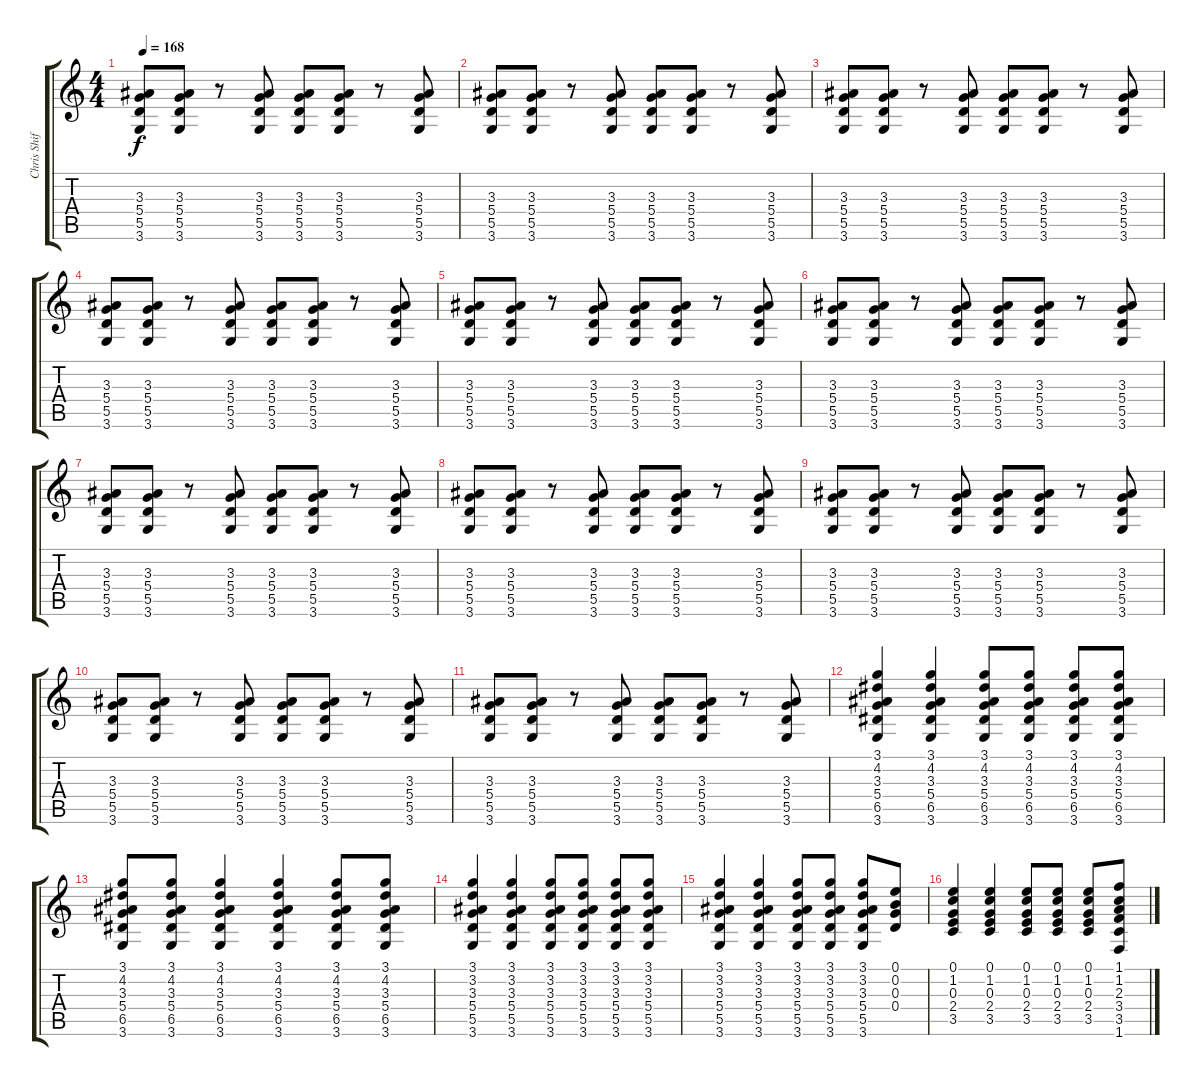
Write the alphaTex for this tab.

\track ("Chris Shiflett" "Chris Shif") {instrument distortionguitar}
\staff {score tabs}
\tuning (E4 B3 G3 D3 A2 E2) {hide}
\ts (4 4)
\tempo 168
\clef g2
\ks c
(3.3 5.4 5.5 3.6).8{dy f} (3.3 5.4 5.5 3.6).8 r.8 (3.3 5.4 5.5 3.6).8 (3.3 5.4 5.5 3.6).8 (3.3 5.4 5.5 3.6).8 r.8 (3.3 5.4 5.5 3.6).8 |
(3.3 5.4 5.5 3.6).8 (3.3 5.4 5.5 3.6).8 r.8 (3.3 5.4 5.5 3.6).8 (3.3 5.4 5.5 3.6).8 (3.3 5.4 5.5 3.6).8 r.8 (3.3 5.4 5.5 3.6).8 |
(3.3 5.4 5.5 3.6).8 (3.3 5.4 5.5 3.6).8 r.8 (3.3 5.4 5.5 3.6).8 (3.3 5.4 5.5 3.6).8 (3.3 5.4 5.5 3.6).8 r.8 (3.3 5.4 5.5 3.6).8 |
(3.3 5.4 5.5 3.6).8 (3.3 5.4 5.5 3.6).8 r.8 (3.3 5.4 5.5 3.6).8 (3.3 5.4 5.5 3.6).8 (3.3 5.4 5.5 3.6).8 r.8 (3.3 5.4 5.5 3.6).8 |
(3.3 5.4 5.5 3.6).8 (3.3 5.4 5.5 3.6).8 r.8 (3.3 5.4 5.5 3.6).8 (3.3 5.4 5.5 3.6).8 (3.3 5.4 5.5 3.6).8 r.8 (3.3 5.4 5.5 3.6).8 |
(3.3 5.4 5.5 3.6).8 (3.3 5.4 5.5 3.6).8 r.8 (3.3 5.4 5.5 3.6).8 (3.3 5.4 5.5 3.6).8 (3.3 5.4 5.5 3.6).8 r.8 (3.3 5.4 5.5 3.6).8 |
(3.3 5.4 5.5 3.6).8 (3.3 5.4 5.5 3.6).8 r.8 (3.3 5.4 5.5 3.6).8 (3.3 5.4 5.5 3.6).8 (3.3 5.4 5.5 3.6).8 r.8 (3.3 5.4 5.5 3.6).8 |
(3.3 5.4 5.5 3.6).8 (3.3 5.4 5.5 3.6).8 r.8 (3.3 5.4 5.5 3.6).8 (3.3 5.4 5.5 3.6).8 (3.3 5.4 5.5 3.6).8 r.8 (3.3 5.4 5.5 3.6).8 |
(3.3 5.4 5.5 3.6).8 (3.3 5.4 5.5 3.6).8 r.8 (3.3 5.4 5.5 3.6).8 (3.3 5.4 5.5 3.6).8 (3.3 5.4 5.5 3.6).8 r.8 (3.3 5.4 5.5 3.6).8 |
(3.3 5.4 5.5 3.6).8 (3.3 5.4 5.5 3.6).8 r.8 (3.3 5.4 5.5 3.6).8 (3.3 5.4 5.5 3.6).8 (3.3 5.4 5.5 3.6).8 r.8 (3.3 5.4 5.5 3.6).8 |
(3.3 5.4 5.5 3.6).8 (3.3 5.4 5.5 3.6).8 r.8 (3.3 5.4 5.5 3.6).8 (3.3 5.4 5.5 3.6).8 (3.3 5.4 5.5 3.6).8 r.8 (3.3 5.4 5.5 3.6).8 |
(3.1 4.2 3.3 5.4 6.5 3.6).4 (3.1 4.2 3.3 5.4 6.5 3.6).4 (3.1 4.2 3.3 5.4 6.5 3.6).8 (3.1 4.2 3.3 5.4 6.5 3.6).8 (3.1 4.2 3.3 5.4 6.5 3.6).8 (3.1 4.2 3.3 5.4 6.5 3.6).8 |
(3.1 4.2 3.3 5.4 6.5 3.6).8 (3.1 4.2 3.3 5.4 6.5 3.6).8 (3.1 4.2 3.3 5.4 6.5 3.6).4 (3.1 4.2 3.3 5.4 6.5 3.6).4 (3.1 4.2 3.3 5.4 6.5 3.6).8 (3.1 4.2 3.3 5.4 6.5 3.6).8 |
(3.1 3.2 3.3 5.4 5.5 3.6).4 (3.1 3.2 3.3 5.4 5.5 3.6).4 (3.1 3.2 3.3 5.4 5.5 3.6).8 (3.1 3.2 3.3 5.4 5.5 3.6).8 (3.1 3.2 3.3 5.4 5.5 3.6).8 (3.1 3.2 3.3 5.4 5.5 3.6).8 |
(3.1 3.2 3.3 5.4 5.5 3.6).4 (3.1 3.2 3.3 5.4 5.5 3.6).4 (3.1 3.2 3.3 5.4 5.5 3.6).8 (3.1 3.2 3.3 5.4 5.5 3.6).8 (3.1 3.2 3.3 5.4 5.5 3.6).8 (0.1 0.2 0.3 0.4).8 |
(0.1 1.2 0.3 2.4 3.5).4 (0.1 1.2 0.3 2.4 3.5).4 (0.1 1.2 0.3 2.4 3.5).8 (0.1 1.2 0.3 2.4 3.5).8 (0.1 1.2 0.3 2.4 3.5).8 (1.1 1.2 2.3 3.4 3.5 1.6).8
